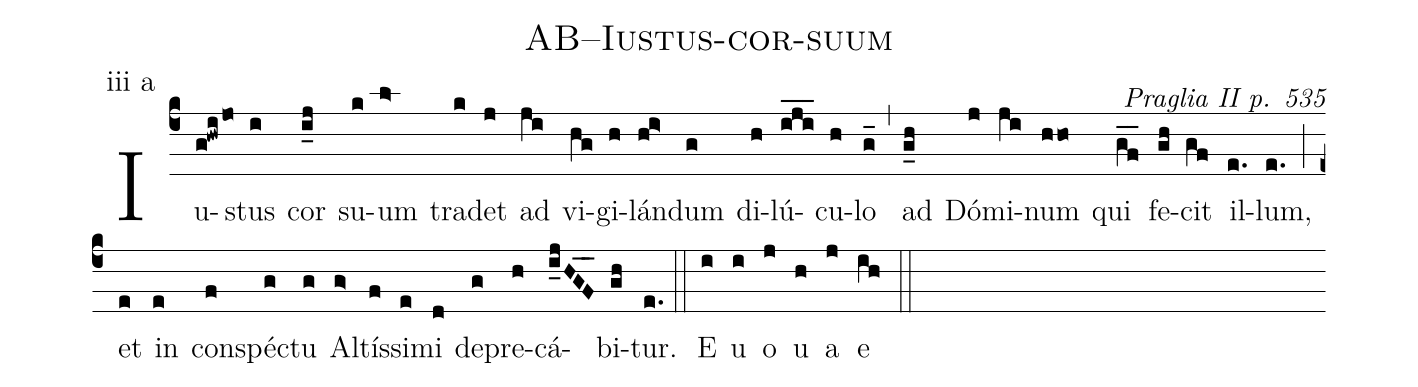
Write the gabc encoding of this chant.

name: AB--Iustus-cor-suum ;
commentary: Praglia II p. 535;
annotation: iii a;
%%
(c4) Iu(g!hwi/jo)stus(i) cor(i_j) su(k)um(l>) tra(k)det(j) ad(ji) vi(hg)gi(h)lán(hi>)dum(g) di(h)lú(iji___)cu(h)lo(g_) (,) ad(g_h) Dó(j)mi(ji)num(hho) qui(gf__) fe(gh)cit(gf) il(e.)lum,(e.) (;) et(e) in(e) con(f)spéc(g)tu(g) Al(g>)tís(f)si(e)mi(d) de(g)pre(h)cá(i_jHG_F_)bi(gh)tur.(e.) (::) E(i) u(i) o(j) u(h) a(j) e(ih) (::)
